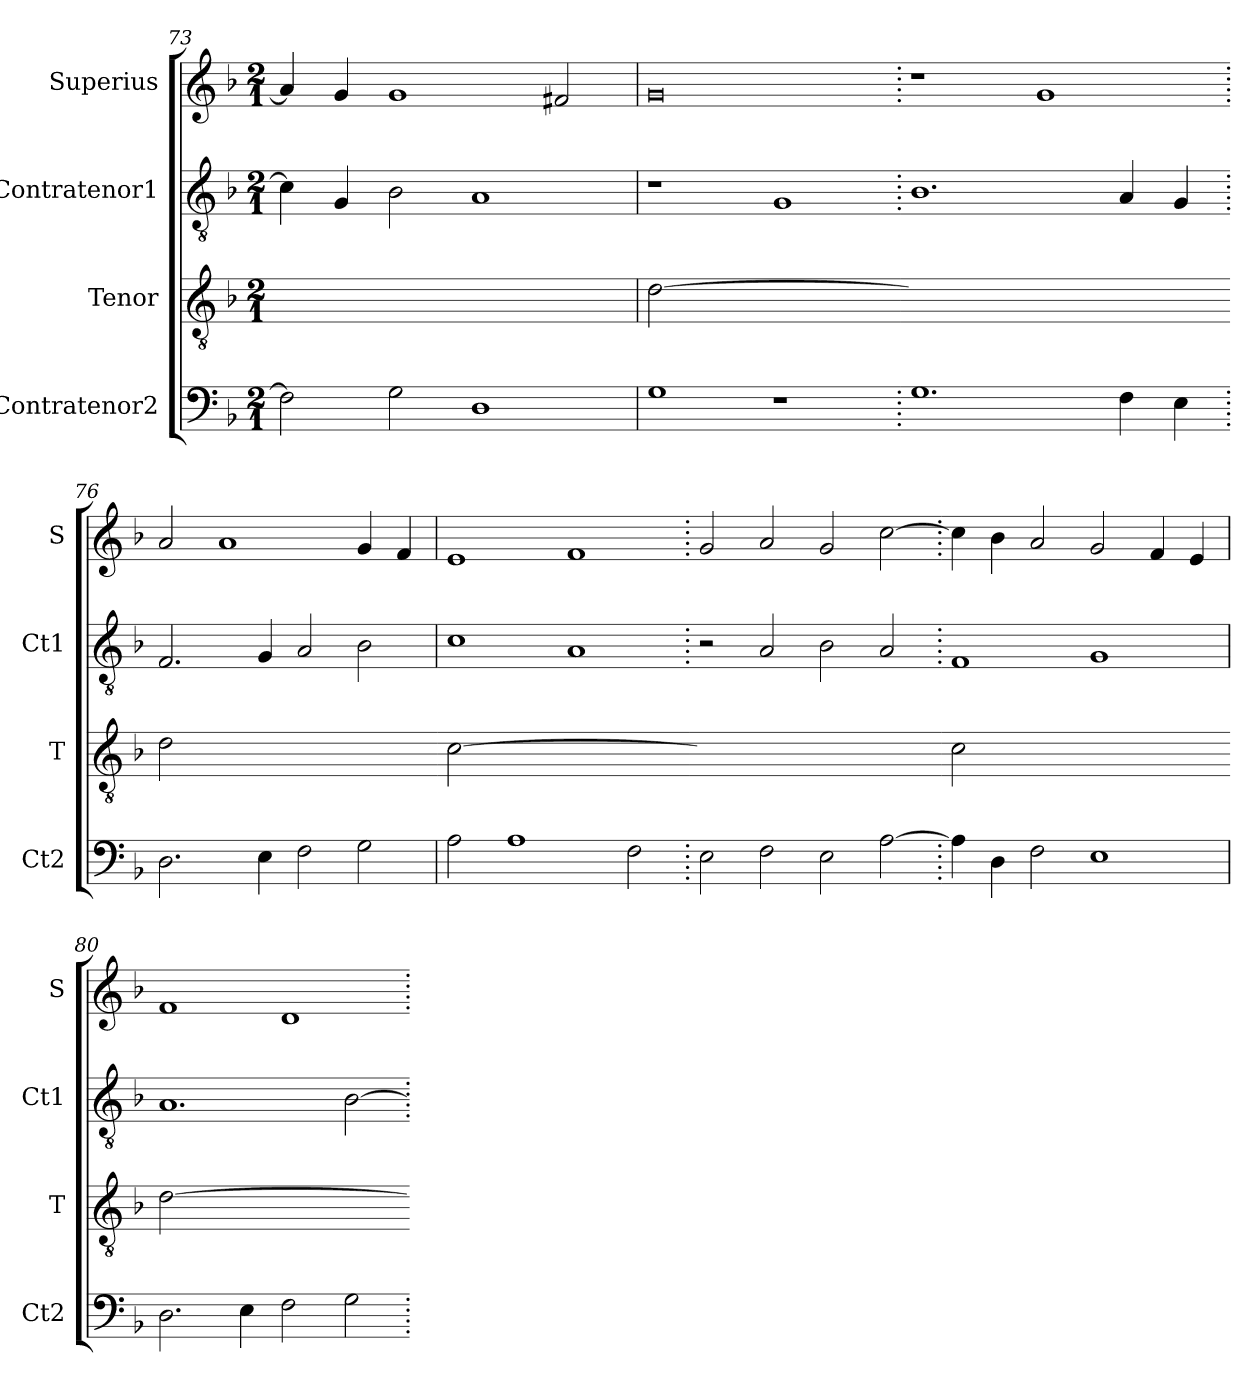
**kern	**kern	**kern	**kern
*part4	*part3	*part2	*part1
*staff4	*staff3	*staff2	*staff1
*I"Contratenor2	*I"Tenor	*I"Contratenor1	*I"Superius
*I'Ct2	*I'T	*I'Ct1	*I'S
*clefF4	*clefGv2	*clefGv2	*clefG2
*k[b-]	*k[b-]	*k[b-]	*k[b-]
*M2/1	*M2/1	*M2/1	*M2/1
=73	=73	=73	=73
!	!LO:N:vis=2	!	!
2F]	0ryy	4c]	4a]
.	.	4G	4g
2G	.	2B-	1g
1D	.	1A	.
.	.	.	2f#X
=74	=74	=74	=74
!	!LO:N:vis=2	!	!
1G	[0d	1r	0g
1r	.	1G	.
=75.	=75-	=75.	=75.
!	!LO:N:vis=2	!	!
1.G	0dyy]	1.B-	1r
.	.	.	1g
4F	.	4A	.
4E	.	4G	.
=76.	=76-	=76.	=76.
!	!LO:N:vis=2	!	!
2.D	0d	2.F	2a
.	.	.	1a
4E	.	4G	.
2F	.	2A	.
2G	.	2B-	4g
.	.	.	4f
=77	=77-	=77	=77
!	!LO:N:vis=2	!	!
2A	[0c	1c	1e
1A	.	.	.
.	.	1A	1f
2F	.	.	.
=78.	=78-	=78.	=78.
!	!LO:N:vis=2	!	!
2E	0cyy]	2r	2g
2F	.	2A	2a
2E	.	2B-	2g
[2A	.	2A	[2cc
=79.	=79-	=79.	=79.
!	!LO:N:vis=2	!	!
4A]	0c	1F	4cc]
4D	.	.	4b-
2F	.	.	2a
1E	.	1G	2g
.	.	.	4f
.	.	.	4e
=80	=80-	=80	=80
!	!LO:N:vis=2	!	!
2.D	[0d	1.A	1f
4E	.	.	.
2F	.	.	1d
2G	.	[2B-	.
=.	=-	=.	=.
*-	*-	*-	*-
